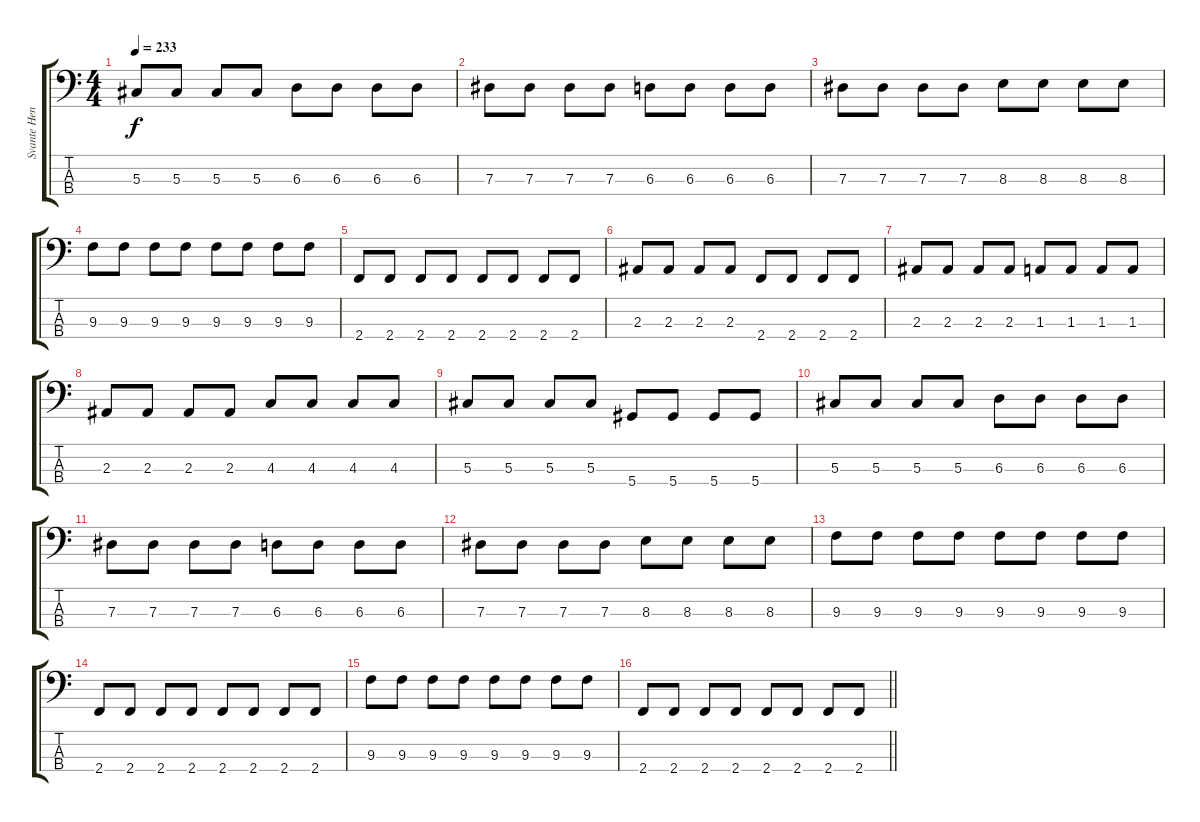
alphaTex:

\track ("Svante Henrysson" "Svante Hen") {instrument electricbassfinger}
\staff {score tabs}
\tuning (Gb2 Db2 Ab1 Eb1) {hide}
\ts (4 4)
\tempo 233
\clef f4
\ks c
5.3.8{dy f} 5.3.8 5.3.8 5.3.8 6.3.8 6.3.8 6.3.8 6.3.8 |
7.3.8 7.3.8 7.3.8 7.3.8 6.3.8 6.3.8 6.3.8 6.3.8 |
7.3.8 7.3.8 7.3.8 7.3.8 8.3.8 8.3.8 8.3.8 8.3.8 |
9.3.8 9.3.8 9.3.8 9.3.8 9.3.8 9.3.8 9.3.8 9.3.8 |
2.4.8 2.4.8 2.4.8 2.4.8 2.4.8 2.4.8 2.4.8 2.4.8 |
2.3.8 2.3.8 2.3.8 2.3.8 2.4.8 2.4.8 2.4.8 2.4.8 |
2.3.8 2.3.8 2.3.8 2.3.8 1.3.8 1.3.8 1.3.8 1.3.8 |
2.3.8 2.3.8 2.3.8 2.3.8 4.3.8 4.3.8 4.3.8 4.3.8 |
5.3.8 5.3.8 5.3.8 5.3.8 5.4.8 5.4.8 5.4.8 5.4.8 |
5.3.8 5.3.8 5.3.8 5.3.8 6.3.8 6.3.8 6.3.8 6.3.8 |
7.3.8 7.3.8 7.3.8 7.3.8 6.3.8 6.3.8 6.3.8 6.3.8 |
7.3.8 7.3.8 7.3.8 7.3.8 8.3.8 8.3.8 8.3.8 8.3.8 |
9.3.8 9.3.8 9.3.8 9.3.8 9.3.8 9.3.8 9.3.8 9.3.8 |
2.4.8 2.4.8 2.4.8 2.4.8 2.4.8 2.4.8 2.4.8 2.4.8 |
9.3.8 9.3.8 9.3.8 9.3.8 9.3.8 9.3.8 9.3.8 9.3.8 |
\barLineRight lightlight
2.4.8 2.4.8 2.4.8 2.4.8 2.4.8 2.4.8 2.4.8 2.4.8
